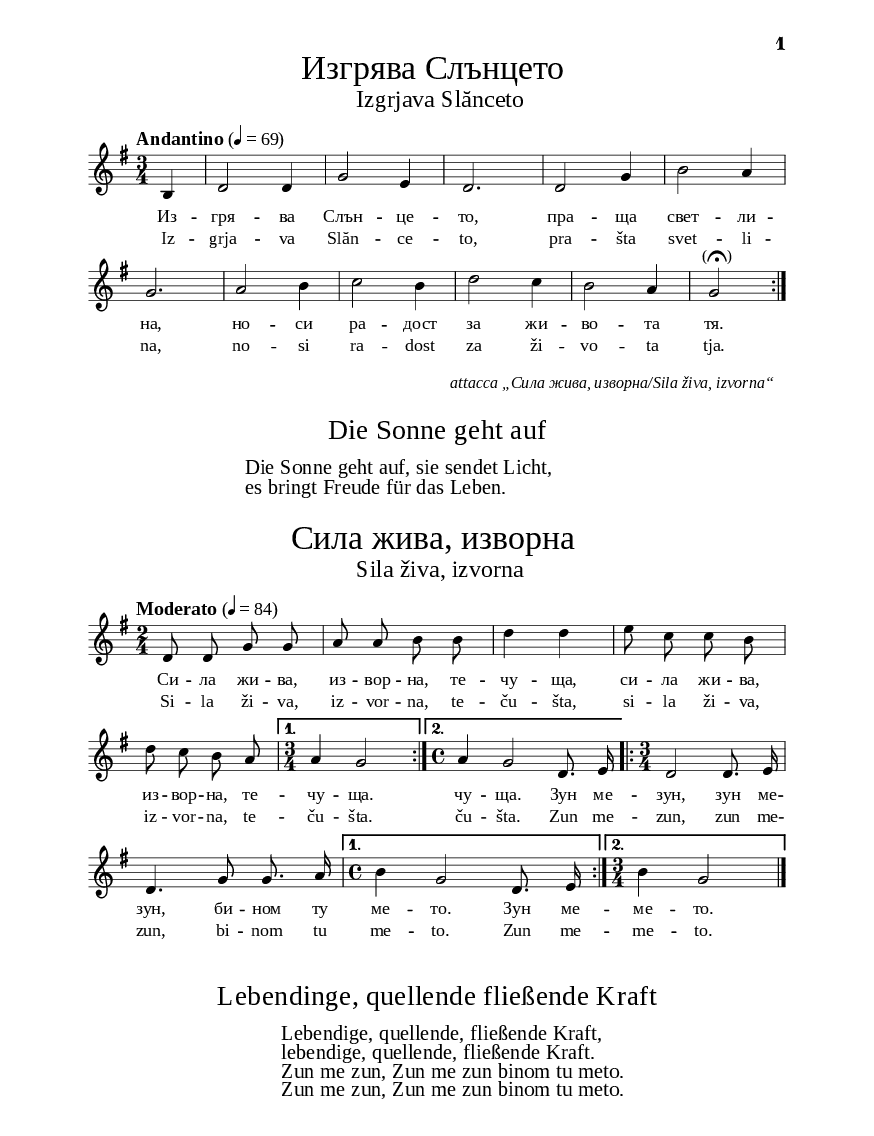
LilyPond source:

\version "2.24.3"

% include paper part and global functions
\include "include/globals.ily"

\bookpart {
  \label #'ref071_1
  \tocItem \markup "Изгрява Слънцето – Izgrjava Slănceto"
  \include "include/bookpart-paper.ily"
  \score {
    \include "include/score-layout.ily"

    \new Voice \absolute {
      \clef treble
      \key g \major
      \time 3/4
      \tempoFunc "Andantino" 4 "69"
      \partial 4
      \autoBeamOff
      b4  |  d'2 d'4 | g'2 e'4 | d'2. | d'2 g'4 | b'2 a'4 \break |

      g'2. | a'2 b'4 | c''2 b'4 | d''2 c''4 | b'2 a'4^\markup { \concat {"              (" \fermata ")"}} |  g'2
      \break \bar ":|."

    }

    \addlyrics {
      Из -- гря --
      ва Слън -- це -- то, пра -- ща свет -- ли -- на,
      но -- си ра -- дост за жи -- во -- та тя.
    }
    \addlyrics {

      Iz -- grja --
      va Slăn -- ce -- to, pra -- šta svet -- li -- na,
      no -- si ra -- dost za ži -- vo -- ta tja.
    }

    \header {
      title = \titleFunc "Изгрява Слънцето "" Izgrjava Slănceto"
    }

    \midi{}

  } % score
  \markup \empty-one
  \markup \italic \dc-one-nobold "attacca „Сила жива, изворна/Sila živa, izvorna“"
  \markup \empty-one

  % include foreign translation(s) of the song
  \version "2.24.3"

\markup \fill-line { \fontsize #deTitleFontSize "Die Sonne geht auf" }
\markup \null
\markup \null
\markup \abs-fontsize #10 {
   \hspace #20
  \override #`(baseline-skip . ,deCoupletBaselineSkip)

  \column {

    \line { " " Die Sonne geht auf, sie sendet Licht, }

    \line { " "  es bringt Freude für das Leben. }


  }
}

  \markup \empty-two

  \label #'ref071_2
  \tocItem \markup "Сила жива, изворна – Sila živa, izvorna"

  \include "include/bookpart-paper.ily"
  \score {
    \include "include/score-layout.ily"

    \new Voice \absolute {
      \clef treble
      \key g \major
      \time 2/4
      \tempoFunc "Moderato" 4 "84"
      \autoBeamOff

      \repeat volta 2 {
        d'8 d' g' g' | a'8 a' b' b' | d''4 d'' | e''8 c'' c'' b' \break |

        d''8 c'' b' a' |
      } \alternative { { \time 3/4 a'4 g'2 |} { \time 4/4  a'4 g'2 d'8. e'16 | } } \repeat volta 2 {
        \time 3/4 d'2 d'8. e'16 \break |

        d'4. g'8 g'8. a'16 |
      }
      \alternative  {
        {\time 4/4 b'4 g'2 d'8. e'16 | }
        {\time 3/4 b'4 g'2 \bar "|."}
      }
    }

    \addlyrics {
      Си --
      ла жи -- ва, из -- вор -- на, те -- чу -- ща, си
      -- ла жи -- ва, из -- вор -- на, те -- чу -- ща.
      чу -- ща. Зун ме -- зун, зун ме -- зун, би --
      ном ту ме -- то. Зун ме -- ме -- то.
    }
    \addlyrics {
      Si --
      la ži -- va, iz -- vor -- na, te -- ču -- šta, si
      -- la ži -- va, iz -- vor -- na, te -- ču -- šta.
      ču -- šta. Zun me -- zun, zun me -- zun, bi --
      nom tu me -- to. Zun me -- me -- to.
    }
    \header {
      title = \titleFunc "Сила жива, изворна "" Sila živa, izvorna"
    }

    \midi{}

  } % score
  \markup \empty-two

  % include foreign translation(s) of the song
  \version "2.24.3"

\markup \fill-line { \fontsize #deTitleFontSize "Lebendinge, quellende fließende Kraft" }
\markup \null
\markup \null
\markup \abs-fontsize #10 {
   \hspace #25
  \override #`(baseline-skip . ,deCoupletBaselineSkip)

  \column {
    \line { " " Lebendige, quellende, fließende Kraft,}

    \line { " " lebendige, quellende, fließende Kraft. }

    \line { " " Zun me zun, Zun me zun binom tu meto. }
    \line { " " Zun me zun, Zun me zun binom tu meto. }




  }
}


} % bookpart
